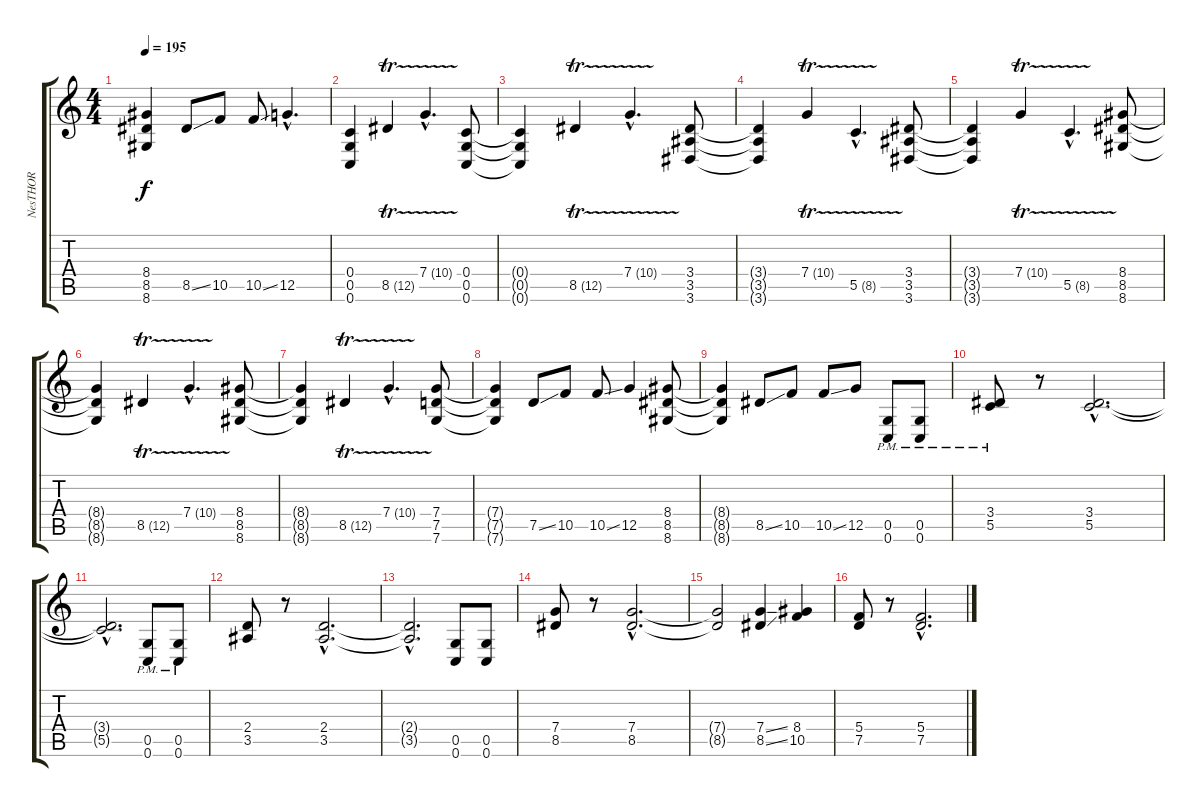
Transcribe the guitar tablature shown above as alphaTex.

\track ("NesTHOR" "NesTHOR") {instrument distortionguitar}
\staff {score tabs}
\tuning (D4 A3 F3 C3 G2 C2) {hide}
\ts (4 4)
\tempo 195
\clef g2
\ks c
(8.4{t} 8.5{t} 8.6{t}).4{dy f} 8.5{ss}.8 10.5.8 10.5{ss}.8 12.5{hac}.4{d} |
(0.4 0.5 0.6).4 8.5{tr (12 16)}.4 7.4{tr (10 16) hac}.4{d} (0.4 0.5 0.6).8 |
(0.4{t} 0.5{t} 0.6{t}).4 8.5{tr (12 16)}.4 7.4{tr (10 16) hac}.4{d} (3.4 3.5 3.6).8 |
(3.4{t} 3.5{t} 3.6{t}).4 7.4{tr (10 16)}.4 5.5{tr (8 16) hac}.4{d} (3.4 3.5 3.6).8 |
(3.4{t} 3.5{t} 3.6{t}).4 7.4{tr (10 16)}.4 5.5{tr (8 16) hac}.4{d} (8.4 8.5 8.6).8 |
(8.4{t} 8.5{t} 8.6{t}).4 8.5{tr (12 16)}.4 7.4{tr (10 16) hac}.4{d} (8.4 8.5 8.6).8 |
(8.4{t} 8.5{t} 8.6{t}).4 8.5{tr (12 16)}.4 7.4{tr (10 16) hac}.4{d} (7.4 7.5 7.6).8 |
(7.4{t} 7.5{t} 7.6{t}).4 7.5{ss}.8 10.5.8 10.5{ss}.8 12.5.4 (8.4 8.5 8.6).8 |
(8.4{t} 8.5{t} 8.6{t}).4 8.5{ss}.8 10.5.8 10.5{ss}.8 12.5.8 (0.5{pm} 0.6).8 (0.5{pm} 0.6).8 |
(3.4{pm} 5.5).8 r.8 (3.4{hac} 5.5{hac}).2{d} |
(3.4{hac t} 5.5{hac t}).2{d} (0.5{pm} 0.6).8 (0.5{pm} 0.6).8 |
(2.4 3.5).8 r.8 (2.4{hac} 3.5{hac}).2{d} |
(2.4{hac t} 3.5{hac t}).2{d} (0.5 0.6).8 (0.5 0.6).8 |
(7.4 8.5).8 r.8 (7.4{hac} 8.5{hac}).2{d} |
(7.4{t} 8.5{t}).2 (7.4{ss} 8.5{ss}).4 (8.4 10.5).4 |
(5.4 7.5).8 r.8 (5.4{hac} 7.5{hac}).2{d}
